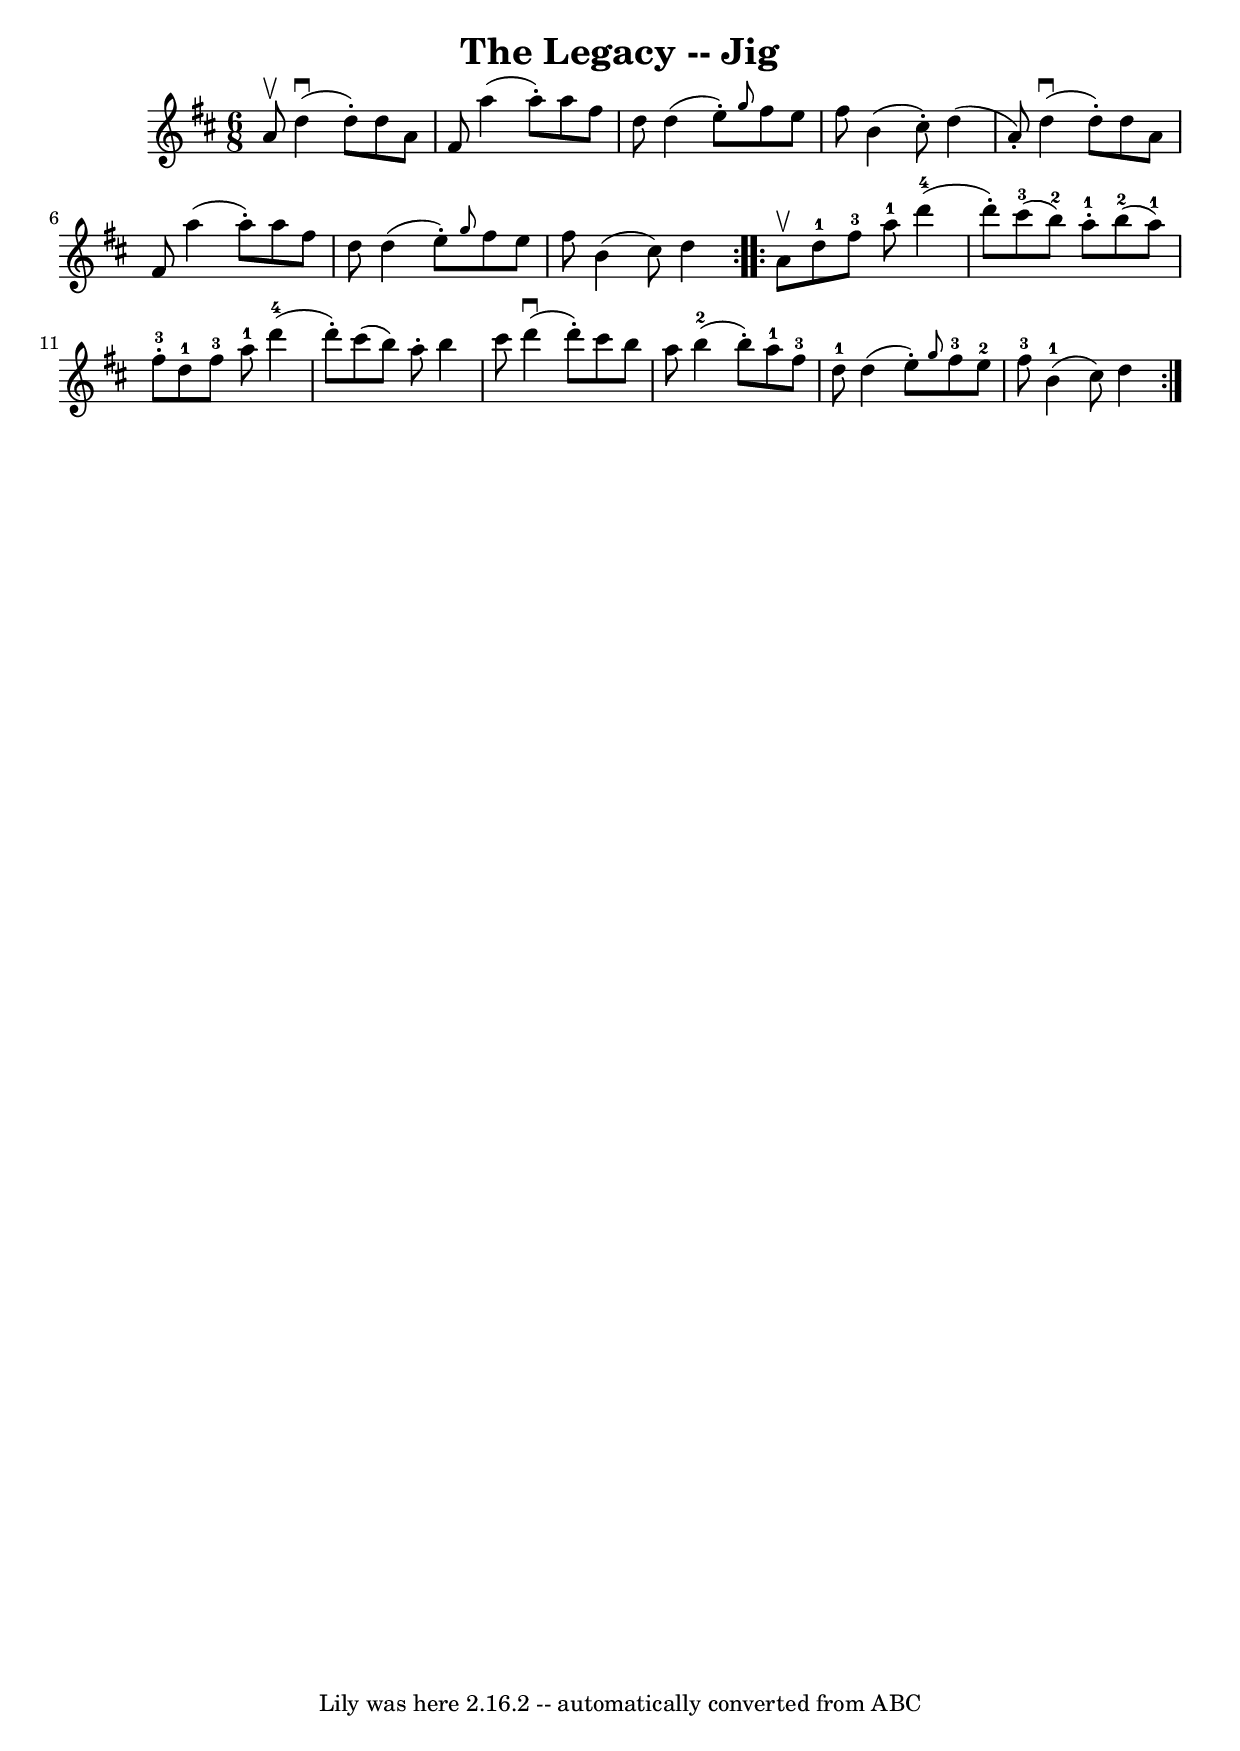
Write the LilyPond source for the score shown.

\version "2.16.2"
\include "Mammoth.ily"
\header {
  %% book = "Ryan's Mammoth Collection."
  crossRefNumber = "1"
  footnotes = ""
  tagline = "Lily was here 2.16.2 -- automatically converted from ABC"
  title = "The Legacy -- Jig"

}
voicedefault =  {



  \repeat volta 2 {

    \time 6/8 
    \key d \major a'8^\upbow |
    d''4^\downbow(d''8 -.)   
    d''8 a'8 fis'8  |
    a''4 (a''8 -.) a''8 fis''8 d''8  
    |
    d''4 (e''8 -.) \grace { g''8  
			  } fis''8 e''8 fis''8  
    |
    b'4 (cis''8 -.) d''4 (a'8 -.) |
    d''4 
    ^\downbow(d''8 -.) d''8 a'8 fis'8  |
    a''4 (a''8 -.)  
    a''8 fis''8 d''8  |
    d''4 (e''8 -.) \grace { g''8  
			  }   
    fis''8 e''8 fis''8  |
    b'4 (cis''8) d''4  

  } 
  \repeat volta 2 {
    a'8^\upbow |
    d''8-1 fis''8-3 a''8 
    -1 d'''4-4(d'''8 -.) |
    cis'''8-3(b''8-2)   
    a''8-1-. b''8-2(a''8-1) fis''8-3-. |
    d''8 
    -1 fis''8-3 a''8-1 d'''4-4(d'''8 -.) |
    cis'''8 
    (b''8) a''8 -. b''4 cis'''8  |
    d'''4^\downbow(d'''8 
    -.) cis'''8 b''8 a''8  |
    b''4-2(b''8 -.) a''8 
    -1 fis''8-3 d''8-1 |
    d''4 (e''8 -.) \grace { g''8  

			  } fis''8-3 e''8-2 fis''8-3 |
    b'4-1(cis''8)   
    d''4  
  }   

}

\score{
  <<

    \context Staff="default"
    {
      \voicedefault 
      
    }

  >>
  \layout {
    
  }
  \midi {
  }

}
